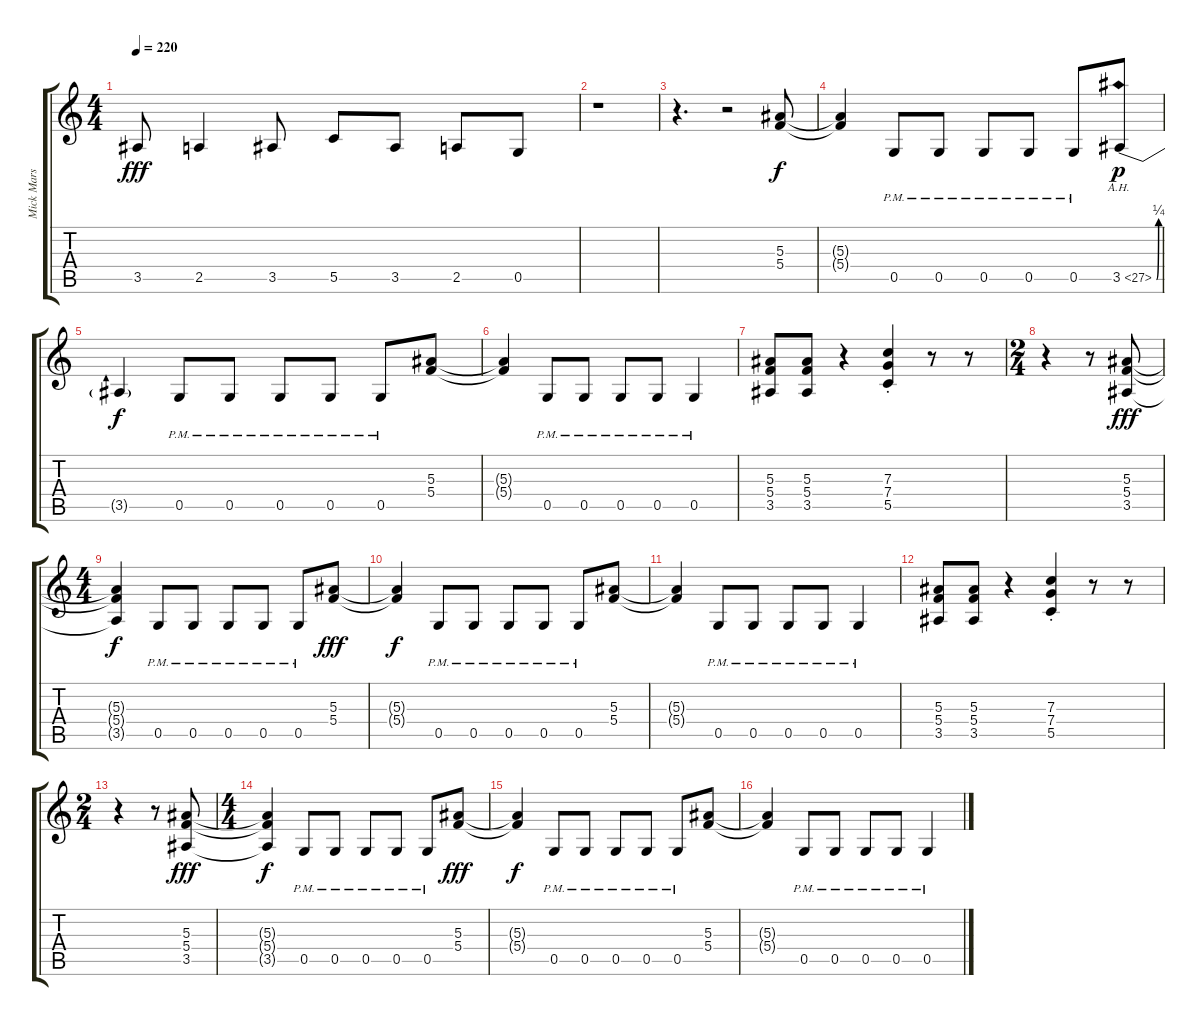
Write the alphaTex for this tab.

\track ("Mick Mars - Guitar I" "Mick Mars ") {instrument distortionguitar}
\staff {score tabs}
\tuning (D4 A3 F3 C3 G2 D2) {hide}
\ts (4 4)
\tempo 220
\clef g2
\ks c
3.5{t}.8{dy fff} 2.5.4 3.5.8 5.5.8 3.5.8 2.5.8 0.5.8 |
r.1 |
r.4{d} r.2 (5.3 5.4).8{dy f} |
(5.3{t} 5.4{t}).4 0.5{pm}.8 0.5{pm}.8 0.5{pm}.8 0.5{pm}.8 0.5{pm}.8 3.5{be (bend 0 0 60 1) ah 24}.8{dy p} |
3.5{t}.4{dy f} 0.5{pm}.8 0.5{pm}.8 0.5{pm}.8 0.5{pm}.8 0.5{pm}.8 (5.3 5.4).8 |
(5.3{t} 5.4{t}).4 0.5{pm}.8 0.5{pm}.8 0.5{pm}.8 0.5{pm}.8 0.5{pm}.4 |
(5.3 5.4 3.5).8 (5.3 5.4 3.5).8 r.4 (7.3{st} 7.4{st} 5.5{st}).4 r.8 r.8 |
\ts (2 4)
r.4 r.8 (5.3 5.4 3.5).8{dy fff} |
\ts (4 4)
(5.3{t} 5.4{t} 3.5{t}).4{dy f} 0.5{pm}.8 0.5{pm}.8 0.5{pm}.8 0.5{pm}.8 0.5{pm}.8 (5.3 5.4).8{dy fff} |
(5.3{t} 5.4{t}).4{dy f} 0.5{pm}.8 0.5{pm}.8 0.5{pm}.8 0.5{pm}.8 0.5{pm}.8 (5.3 5.4).8 |
(5.3{t} 5.4{t}).4 0.5{pm}.8 0.5{pm}.8 0.5{pm}.8 0.5{pm}.8 0.5{pm}.4 |
(5.3 5.4 3.5).8 (5.3 5.4 3.5).8 r.4 (7.3{st} 7.4{st} 5.5{st}).4 r.8 r.8 |
\ts (2 4)
r.4 r.8 (5.3 5.4 3.5).8{dy fff} |
\ts (4 4)
(5.3{t} 5.4{t} 3.5{t}).4{dy f} 0.5{pm}.8 0.5{pm}.8 0.5{pm}.8 0.5{pm}.8 0.5{pm}.8 (5.3 5.4).8{dy fff} |
(5.3{t} 5.4{t}).4{dy f} 0.5{pm}.8 0.5{pm}.8 0.5{pm}.8 0.5{pm}.8 0.5{pm}.8 (5.3 5.4).8 |
(5.3{t} 5.4{t}).4 0.5{pm}.8 0.5{pm}.8 0.5{pm}.8 0.5{pm}.8 0.5{pm}.4
